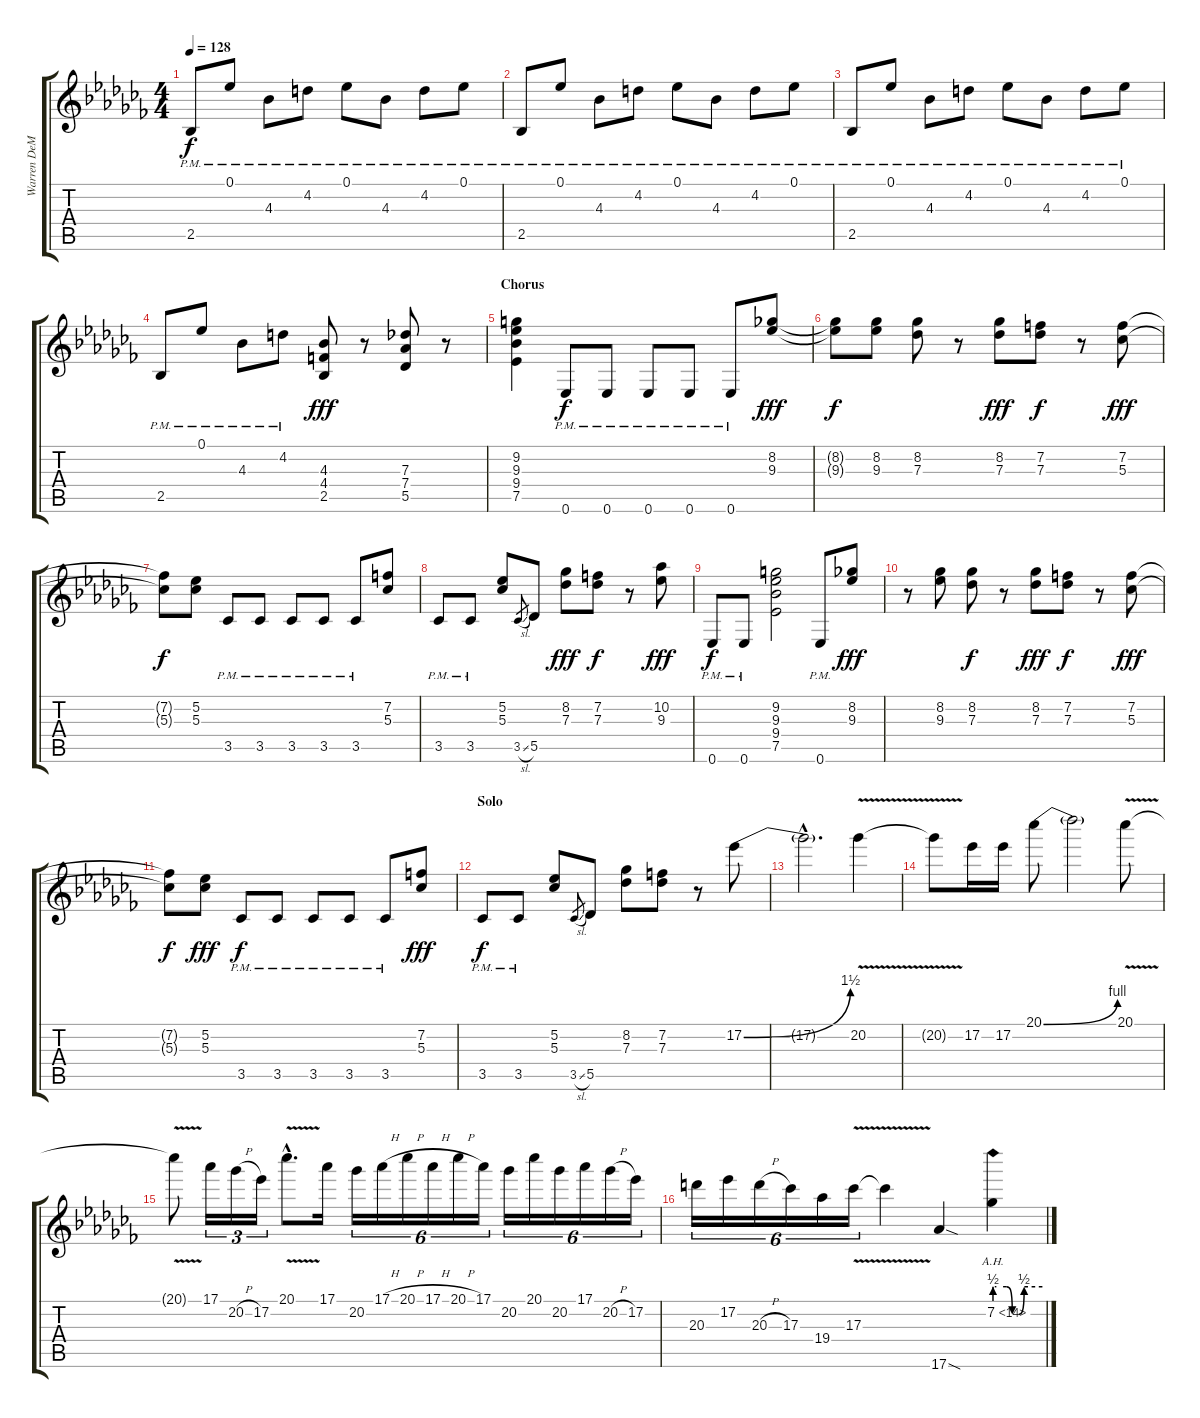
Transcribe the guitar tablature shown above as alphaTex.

\track ("Warren DeMartini" "Warren DeM") {instrument distortionguitar}
\staff {score tabs}
\tuning (Eb4 Bb3 Gb3 Db3 Ab2 Eb2) {hide}
\ts (4 4)
\tempo 128
\clef g2
\ks cb
2.5{pm}.8{dy f} 0.1{pm}.8 4.3{pm}.8 4.2{pm}.8 0.1{pm}.8 4.3{pm}.8 4.2{pm}.8 0.1{pm}.8 |
2.5{pm}.8 0.1{pm}.8 4.3{pm}.8 4.2{pm}.8 0.1{pm}.8 4.3{pm}.8 4.2{pm}.8 0.1{pm}.8 |
2.5{pm}.8 0.1{pm}.8 4.3{pm}.8 4.2{pm}.8 0.1{pm}.8 4.3{pm}.8 4.2{pm}.8 0.1{pm}.8 |
2.5{pm}.8 0.1{pm}.8 4.3{pm}.8 4.2{pm}.8 (4.3 4.4 2.5).8{dy fff} r.8 (7.3 7.4 5.5).8 r.8 |
\section ("" "Chorus")
(9.2 9.3 9.4 7.5).4 0.6{pm}.8{dy f} 0.6{pm}.8 0.6{pm}.8 0.6{pm}.8 0.6{pm}.8 (8.2 9.3).8{dy fff} |
(8.2{t} 9.3{t}).8{dy f} (8.2 9.3).8 (8.2 7.3).8 r.8 (8.2 7.3).8{dy fff} (7.2 7.3).8{dy f} r.8 (7.2 5.3).8{dy fff} |
(7.2{t} 5.3{t}).8{dy f} (5.2 5.3).8 3.5{pm}.8 3.5{pm}.8 3.5{pm}.8 3.5{pm}.8 3.5{pm}.8 (7.2 5.3).8 |
3.5{pm}.8 3.5{pm}.8 (5.2 5.3).8 3.5{sl}.8{gr} 5.5.8 (8.2 7.3).8{dy fff} (7.2 7.3).8{dy f} r.8 (10.2 9.3).8{dy fff} |
0.6{pm}.8{dy f} 0.6{pm}.8 (9.2 9.3 9.4 7.5).2 0.6{pm}.8 (8.2 9.3).8{dy fff} |
r.8 (8.2 9.3).8 (8.2 7.3).8{dy f} r.8 (8.2 7.3).8{dy fff} (7.2 7.3).8{dy f} r.8 (7.2 5.3).8{dy fff} |
(7.2{t} 5.3{t}).8{dy f} (5.2 5.3).8{dy fff} 3.5{pm}.8{dy f} 3.5{pm}.8 3.5{pm}.8 3.5{pm}.8 3.5{pm}.8 (7.2 5.3).8{dy fff} |
\section ("" "Solo")
3.5{pm}.8{dy f} 3.5{pm}.8 (5.2 5.3).8 3.5{sl}.8{gr} 5.5.8 (8.2 7.3).8 (7.2 7.3).8 r.8 17.2{be (bend 0 0 60 6)}.8{volume 15 balance 8} |
17.2{hac t}.2{d} 20.2{v}.4 |
20.2{v t}.8 17.2.16 17.2.16 20.1{be (bend 0 0 60 4)}.8 20.1{t}.2 20.1{v}.8 |
20.1{t}.8 17.1.16{tu (3 2)} 20.2{h}.16{tu (3 2)} 17.2.16{tu (3 2)} 20.1{v hac}.8{d} 17.1.16 20.2.16{tu (6 4)} 17.1{h}.16{tu (6 4)} 20.1{h}.16{tu (6 4)} 17.1{h}.16{tu (6 4)} 20.1{h}.16{tu (6 4)} 17.1.16{tu (6 4)} 20.2.16{tu (6 4)} 20.1.16{tu (6 4)} 20.2.16{tu (6 4)} 17.1.16{tu (6 4)} 20.2{h}.16{tu (6 4)} 17.2.16{tu (6 4)} |
20.3.16{tu (6 4)} 17.2.16{tu (6 4)} 20.3{h}.16{tu (6 4)} 17.3.16{tu (6 4)} 19.4.16{tu (6 4)} 17.3{v}.16{tu (6 4)} 17.3{t}.4 17.6{sod}.4 7.2{be (custom 0 2 2 2 15 2 22 0 30 0 37 2 60 2) ah 7}.4
